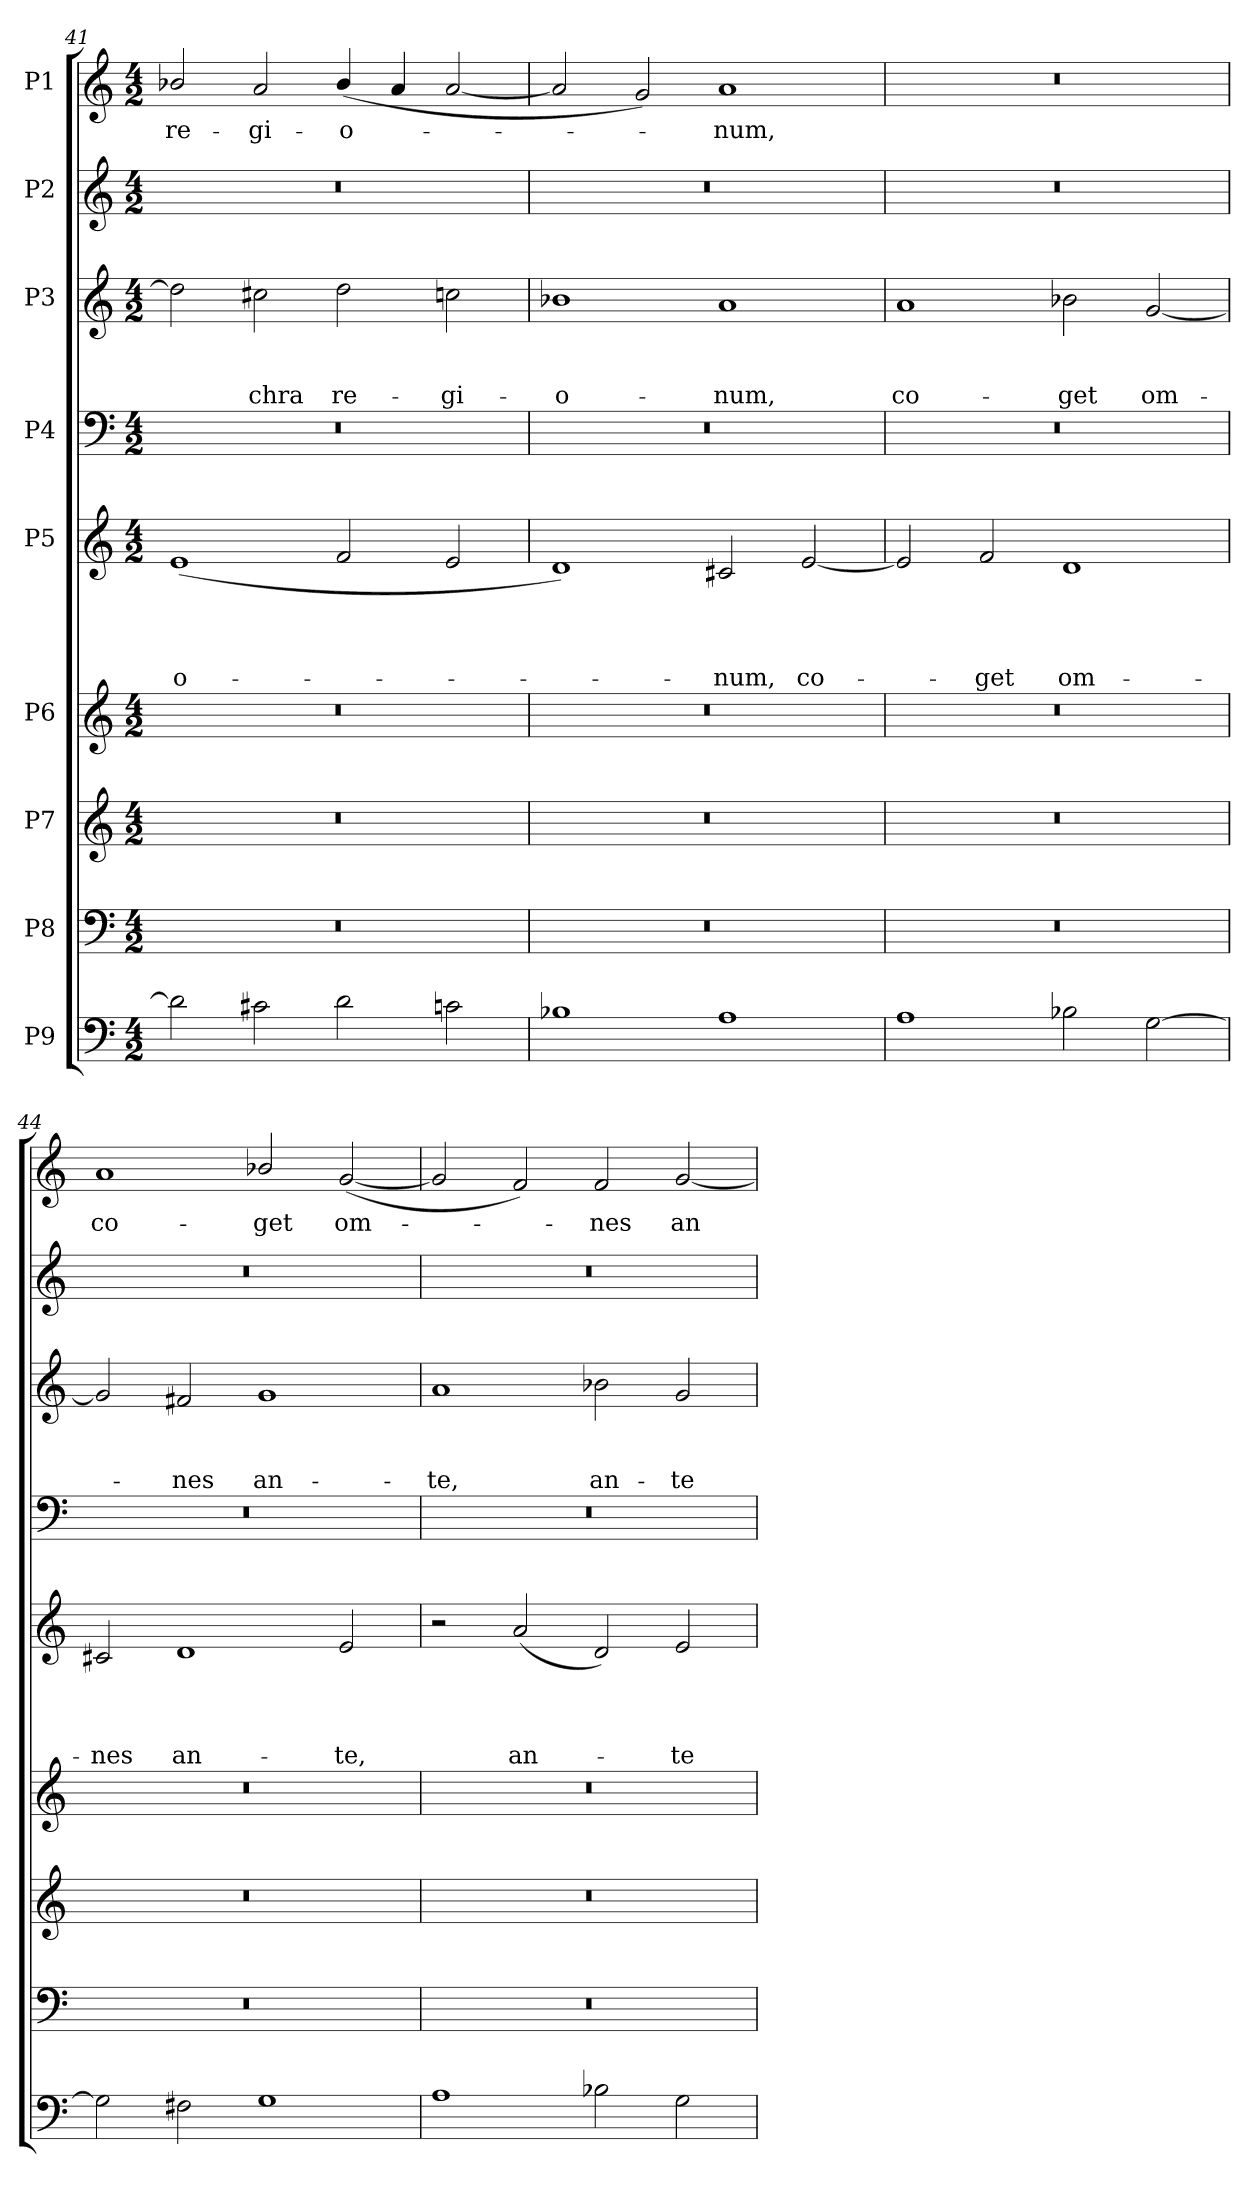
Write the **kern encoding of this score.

**kern	**kern	**kern	**kern	**kern	**text	**text	**text	**text	**kern	**kern	**text	**text	**text	**kern	**kern	**text
*part9	*part8	*part7	*part6	*part5	*part5	*part5	*part5	*part5	*part4	*part3	*part3	*part3	*part3	*part2	*part1	*part1
*staff9	*staff8	*staff7	*staff6	*staff5	*staff5	*staff5	*staff5	*staff5	*staff4	*staff3	*staff3	*staff3	*staff3	*staff2	*staff1	*staff1
*I"P9	*I"P8	*I"P7	*I"P6	*I"P5	*	*	*	*	*I"P4	*I"P3	*	*	*	*I"P2	*I"P1	*
!!LO:PB:g=z
*clefF4	*clefF4	*clefG2	*clefG2	*clefG2	*	*	*	*	*clefF4	*clefG2	*	*	*	*clefG2	*clefG2	*
*	*	*ITrd7c12	*	*	*	*	*	*	*	*ITrd7c12	*	*	*	*	*	*
*k[]	*k[]	*k[]	*k[]	*k[]	*	*	*	*	*k[]	*k[]	*	*	*	*k[]	*k[]	*
*C:	*C:	*C:	*C:	*C:	*	*	*	*	*C:	*C:	*	*	*	*C:	*C:	*
*M4/2	*M4/2	*M4/2	*M4/2	*M4/2	*	*	*	*	*M4/2	*M4/2	*	*	*	*M4/2	*M4/2	*
=41	=41	=41	=41	=41	=41	=41	=41	=41	=41	=41	=41	=41	=41	=41	=41	=41
*^	*	*	*	*	*	*	*	*	*	*	*	*	*	*	*	*
!	!	!LO:N:vis=1	!LO:N:vis=1	!LO:N:vis=1	!	!	!	!	!LO:LY:b	!LO:N:vis=1	!	!	!	!	!LO:N:vis=1	!	!LO:LY:b
2d\]	0ryy	0r	0r	0r	(<1e	.	.	.	-o-	0r	2d\]	.	.	.	0r	2b-X/	re-
!	!	!	!	!	!	!	!	!	!	!	!	!	!	!LO:LY:b	!	!	!LO:LY:b
2c#X\	.	.	.	.	.	.	.	.	.	.	2c#X\	.	.	-chra	.	2a/	-gi-
!	!	!	!	!	!	!	!	!	!	!	!	!	!	!LO:LY:b	!	!	!LO:LY:b
2d\	.	.	.	.	2f/	.	.	.	.	.	2d\	.	.	re-	.	(<4b-/	-o-
.	.	.	.	.	.	.	.	.	.	.	.	.	.	.	.	4a/	.
!	!	!	!	!	!	!	!	!	!	!	!	!	!	!LO:LY:b	!	!	!
2cn\	.	.	.	.	2e/	.	.	.	.	.	2cn\	.	.	-gi-	.	[<2a/	.
=42	=42	=42	=42	=42	=42	=42	=42	=42	=42	=42	=42	=42	=42	=42	=42	=42	=42
!	!	!LO:N:vis=1	!LO:N:vis=1	!LO:N:vis=1	!	!	!	!	!	!LO:N:vis=1	!	!	!	!LO:LY:b	!LO:N:vis=1	!	!
1B-X	0ryy	0r	0r	0r	1d)	.	.	.	.	0r	1B-X	.	.	-o-	0r	2a/]	.
.	.	.	.	.	.	.	.	.	.	.	.	.	.	.	.	2g/)	.
!	!	!	!	!	!	!	!	!	!LO:LY:b	!	!	!	!	!LO:LY:b	!	!	!LO:LY:b
1A	.	.	.	.	2c#X/	.	.	.	-num,	.	1A	.	.	-num,	.	1a	-num,
!	!	!	!	!	!	!	!	!	!LO:LY:b	!	!	!	!	!	!	!	!
.	.	.	.	.	[<2e/	.	.	.	co-	.	.	.	.	.	.	.	.
=43	=43	=43	=43	=43	=43	=43	=43	=43	=43	=43	=43	=43	=43	=43	=43	=43	=43
!	!	!LO:N:vis=1	!LO:N:vis=1	!LO:N:vis=1	!	!	!	!	!	!LO:N:vis=1	!	!	!	!LO:LY:b	!LO:N:vis=1	!LO:N:vis=1	!
1A	0ryy	0r	0r	0r	2e/]	.	.	.	.	0r	1A	.	.	co-	0r	0r	.
!	!	!	!	!	!	!	!	!	!LO:LY:b	!	!	!	!	!	!	!	!
.	.	.	.	.	2f/	.	.	.	-get	.	.	.	.	.	.	.	.
!	!	!	!	!	!	!	!	!	!LO:LY:b	!	!	!	!	!LO:LY:b	!	!	!
2B-X\	.	.	.	.	1d	.	.	.	om-	.	2B-X\	.	.	-get	.	.	.
!	!	!	!	!	!	!	!	!	!	!	!	!	!	!LO:LY:b	!	!	!
[>2G\	.	.	.	.	.	.	.	.	.	.	[<2G/	.	.	om-	.	.	.
=44	=44	=44	=44	=44	=44	=44	=44	=44	=44	=44	=44	=44	=44	=44	=44	=44	=44
!	!	!LO:N:vis=1	!LO:N:vis=1	!LO:N:vis=1	!	!	!	!	!LO:LY:b	!LO:N:vis=1	!	!	!	!	!LO:N:vis=1	!	!LO:LY:b
2G\]	0ryy	0r	0r	0r	2c#X/	.	.	.	-nes	0r	2G/]	.	.	.	0r	1a	co-
!	!	!	!	!	!	!	!	!	!LO:LY:b	!	!	!	!	!LO:LY:b	!	!	!
2F#X\	.	.	.	.	1d	.	.	.	an-	.	2F#X/	.	.	-nes	.	.	.
!	!	!	!	!	!	!	!	!	!	!	!	!	!	!LO:LY:b	!	!	!LO:LY:b
1G	.	.	.	.	.	.	.	.	.	.	1G	.	.	an-	.	2b-X/	-get
!	!	!	!	!	!	!	!	!	!LO:LY:b	!	!	!	!	!	!	!	!LO:LY:b
.	.	.	.	.	2e/	.	.	.	-te,	.	.	.	.	.	.	(<[<2g/	om-
=45	=45	=45	=45	=45	=45	=45	=45	=45	=45	=45	=45	=45	=45	=45	=45	=45	=45
!	!	!LO:N:vis=1	!LO:N:vis=1	!LO:N:vis=1	!	!	!	!	!	!LO:N:vis=1	!	!	!	!LO:LY:b	!LO:N:vis=1	!	!
1A	0ryy	0r	0r	0r	2r	.	.	.	.	0r	1A	.	.	-te,	0r	2g/]	.
!	!	!	!	!	!	!	!	!	!LO:LY:b	!	!	!	!	!	!	!	!
.	.	.	.	.	(<2a/	.	.	.	an-	.	.	.	.	.	.	2f/)	.
!	!	!	!	!	!	!	!	!	!	!	!	!	!	!LO:LY:b	!	!	!LO:LY:b
2B-X\	.	.	.	.	2d/)	.	.	.	.	.	2B-X\	.	.	an-	.	2f/	-nes
!	!	!	!	!	!	!	!	!	!LO:LY:b	!	!	!	!	!LO:LY:b	!	!	!LO:LY:b
2G\	.	.	.	.	2e/	.	.	.	-te	.	2G/	.	.	-te	.	[<2g/	an-
*v	*v	*	*	*	*	*	*	*	*	*	*	*	*	*	*	*	*
=	=	=	=	=	=	=	=	=	=	=	=	=	=	=	=	=
*-	*-	*-	*-	*-	*-	*-	*-	*-	*-	*-	*-	*-	*-	*-	*-	*-
